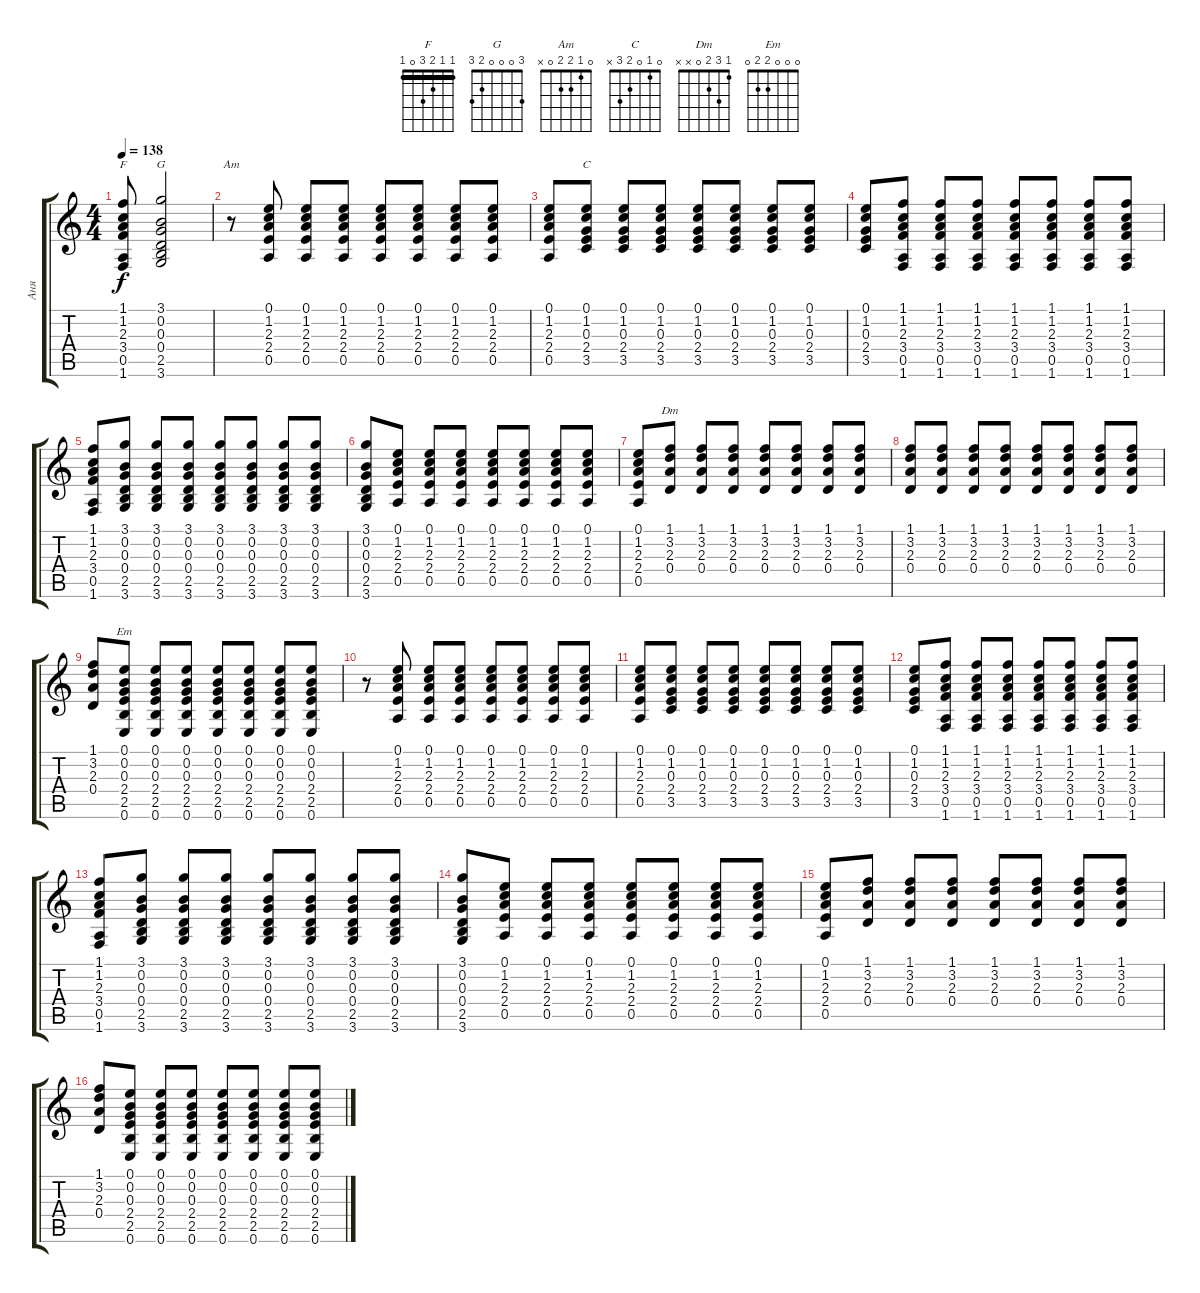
\track ("Аня" "Аня") {instrument acousticguitarsteel}
\staff {score tabs}
\tuning (E4 B3 G3 D3 A2 E2) {hide}
\chord ("F" 1 1 2 3 0 1) {barre 1}
\chord ("G" 3 0 0 0 2 3)
\chord ("Am" 0 1 2 2 0 x)
\chord ("C" 0 1 0 2 3 x)
\chord ("Dm" 1 3 2 0 x x)
\chord ("Em" 0 0 0 2 2 0)
\ts (4 4)
\tempo 138
\clef g2
\ks c
(1.1 1.2 2.3 3.4 0.5 1.6).8{ch "F" dy f} (3.1 0.2 0.3 0.4 2.5 3.6).2{ch "G"} |
r.8{ch "Am"} (0.1 1.2 2.3 2.4 0.5).8 (0.1 1.2 2.3 2.4 0.5).8 (0.1 1.2 2.3 2.4 0.5).8 (0.1 1.2 2.3 2.4 0.5).8 (0.1 1.2 2.3 2.4 0.5).8 (0.1 1.2 2.3 2.4 0.5).8 (0.1 1.2 2.3 2.4 0.5).8 |
(0.1 1.2 2.3 2.4 0.5).8 (0.1 1.2 0.3 2.4 3.5).8{ch "C"} (0.1 1.2 0.3 2.4 3.5).8 (0.1 1.2 0.3 2.4 3.5).8 (0.1 1.2 0.3 2.4 3.5).8 (0.1 1.2 0.3 2.4 3.5).8 (0.1 1.2 0.3 2.4 3.5).8 (0.1 1.2 0.3 2.4 3.5).8 |
(0.1 1.2 0.3 2.4 3.5).8 (1.1 1.2 2.3 3.4 0.5 1.6).8 (1.1 1.2 2.3 3.4 0.5 1.6).8 (1.1 1.2 2.3 3.4 0.5 1.6).8 (1.1 1.2 2.3 3.4 0.5 1.6).8 (1.1 1.2 2.3 3.4 0.5 1.6).8 (1.1 1.2 2.3 3.4 0.5 1.6).8 (1.1 1.2 2.3 3.4 0.5 1.6).8 |
(1.1 1.2 2.3 3.4 0.5 1.6).8 (3.1 0.2 0.3 0.4 2.5 3.6).8 (3.1 0.2 0.3 0.4 2.5 3.6).8 (3.1 0.2 0.3 0.4 2.5 3.6).8 (3.1 0.2 0.3 0.4 2.5 3.6).8 (3.1 0.2 0.3 0.4 2.5 3.6).8 (3.1 0.2 0.3 0.4 2.5 3.6).8 (3.1 0.2 0.3 0.4 2.5 3.6).8 |
(3.1 0.2 0.3 0.4 2.5 3.6).8 (0.1 1.2 2.3 2.4 0.5).8 (0.1 1.2 2.3 2.4 0.5).8 (0.1 1.2 2.3 2.4 0.5).8 (0.1 1.2 2.3 2.4 0.5).8 (0.1 1.2 2.3 2.4 0.5).8 (0.1 1.2 2.3 2.4 0.5).8 (0.1 1.2 2.3 2.4 0.5).8 |
(0.1 1.2 2.3 2.4 0.5).8 (1.1 3.2 2.3 0.4).8{ch "Dm"} (1.1 3.2 2.3 0.4).8 (1.1 3.2 2.3 0.4).8 (1.1 3.2 2.3 0.4).8 (1.1 3.2 2.3 0.4).8 (1.1 3.2 2.3 0.4).8 (1.1 3.2 2.3 0.4).8 |
(1.1 3.2 2.3 0.4).8 (1.1 3.2 2.3 0.4).8 (1.1 3.2 2.3 0.4).8 (1.1 3.2 2.3 0.4).8 (1.1 3.2 2.3 0.4).8 (1.1 3.2 2.3 0.4).8 (1.1 3.2 2.3 0.4).8 (1.1 3.2 2.3 0.4).8 |
(1.1 3.2 2.3 0.4).8 (0.1 0.2 0.3 2.4 2.5 0.6).8{ch "Em"} (0.1 0.2 0.3 2.4 2.5 0.6).8 (0.1 0.2 0.3 2.4 2.5 0.6).8 (0.1 0.2 0.3 2.4 2.5 0.6).8 (0.1 0.2 0.3 2.4 2.5 0.6).8 (0.1 0.2 0.3 2.4 2.5 0.6).8 (0.1 0.2 0.3 2.4 2.5 0.6).8 |
r.8 (0.1 1.2 2.3 2.4 0.5).8 (0.1 1.2 2.3 2.4 0.5).8 (0.1 1.2 2.3 2.4 0.5).8 (0.1 1.2 2.3 2.4 0.5).8 (0.1 1.2 2.3 2.4 0.5).8 (0.1 1.2 2.3 2.4 0.5).8 (0.1 1.2 2.3 2.4 0.5).8 |
(0.1 1.2 2.3 2.4 0.5).8 (0.1 1.2 0.3 2.4 3.5).8 (0.1 1.2 0.3 2.4 3.5).8 (0.1 1.2 0.3 2.4 3.5).8 (0.1 1.2 0.3 2.4 3.5).8 (0.1 1.2 0.3 2.4 3.5).8 (0.1 1.2 0.3 2.4 3.5).8 (0.1 1.2 0.3 2.4 3.5).8 |
(0.1 1.2 0.3 2.4 3.5).8 (1.1 1.2 2.3 3.4 0.5 1.6).8 (1.1 1.2 2.3 3.4 0.5 1.6).8 (1.1 1.2 2.3 3.4 0.5 1.6).8 (1.1 1.2 2.3 3.4 0.5 1.6).8 (1.1 1.2 2.3 3.4 0.5 1.6).8 (1.1 1.2 2.3 3.4 0.5 1.6).8 (1.1 1.2 2.3 3.4 0.5 1.6).8 |
(1.1 1.2 2.3 3.4 0.5 1.6).8 (3.1 0.2 0.3 0.4 2.5 3.6).8 (3.1 0.2 0.3 0.4 2.5 3.6).8 (3.1 0.2 0.3 0.4 2.5 3.6).8 (3.1 0.2 0.3 0.4 2.5 3.6).8 (3.1 0.2 0.3 0.4 2.5 3.6).8 (3.1 0.2 0.3 0.4 2.5 3.6).8 (3.1 0.2 0.3 0.4 2.5 3.6).8 |
(3.1 0.2 0.3 0.4 2.5 3.6).8 (0.1 1.2 2.3 2.4 0.5).8 (0.1 1.2 2.3 2.4 0.5).8 (0.1 1.2 2.3 2.4 0.5).8 (0.1 1.2 2.3 2.4 0.5).8 (0.1 1.2 2.3 2.4 0.5).8 (0.1 1.2 2.3 2.4 0.5).8 (0.1 1.2 2.3 2.4 0.5).8 |
(0.1 1.2 2.3 2.4 0.5).8 (1.1 3.2 2.3 0.4).8 (1.1 3.2 2.3 0.4).8 (1.1 3.2 2.3 0.4).8 (1.1 3.2 2.3 0.4).8 (1.1 3.2 2.3 0.4).8 (1.1 3.2 2.3 0.4).8 (1.1 3.2 2.3 0.4).8 |
(1.1 3.2 2.3 0.4).8 (0.1 0.2 0.3 2.4 2.5 0.6).8 (0.1 0.2 0.3 2.4 2.5 0.6).8 (0.1 0.2 0.3 2.4 2.5 0.6).8 (0.1 0.2 0.3 2.4 2.5 0.6).8 (0.1 0.2 0.3 2.4 2.5 0.6).8 (0.1 0.2 0.3 2.4 2.5 0.6).8 (0.1 0.2 0.3 2.4 2.5 0.6).8
